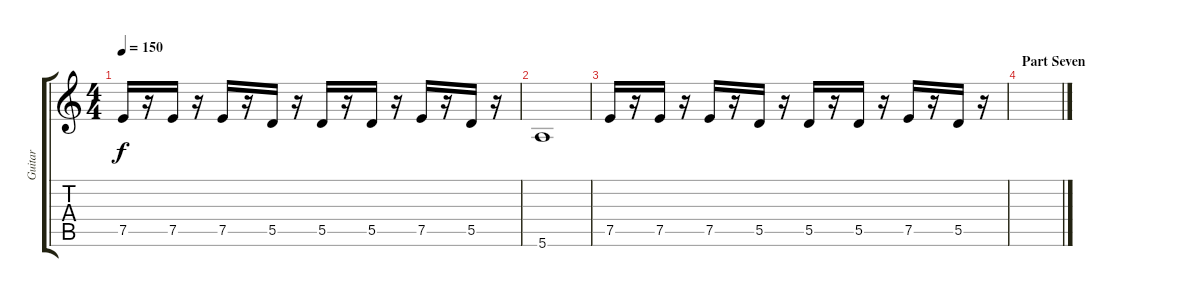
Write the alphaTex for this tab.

\track ("Guitar" "Guitar") {instrument overdrivenguitar}
\staff {score tabs}
\tuning (E4 B3 G3 D3 A2 E2) {hide}
\ts (4 4)
\tempo 150
\clef g2
\ks c
7.5.16{dy f} r.16 7.5.16 r.16 7.5.16 r.16 5.5.16 r.16 5.5.16 r.16 5.5.16 r.16 7.5.16 r.16 5.5.16 r.16 |
5.6.1 |
7.5.16 r.16 7.5.16 r.16 7.5.16 r.16 5.5.16 r.16 5.5.16 r.16 5.5.16 r.16 7.5.16 r.16 5.5.16 r.16 |
\section ("" "Part Seven")
